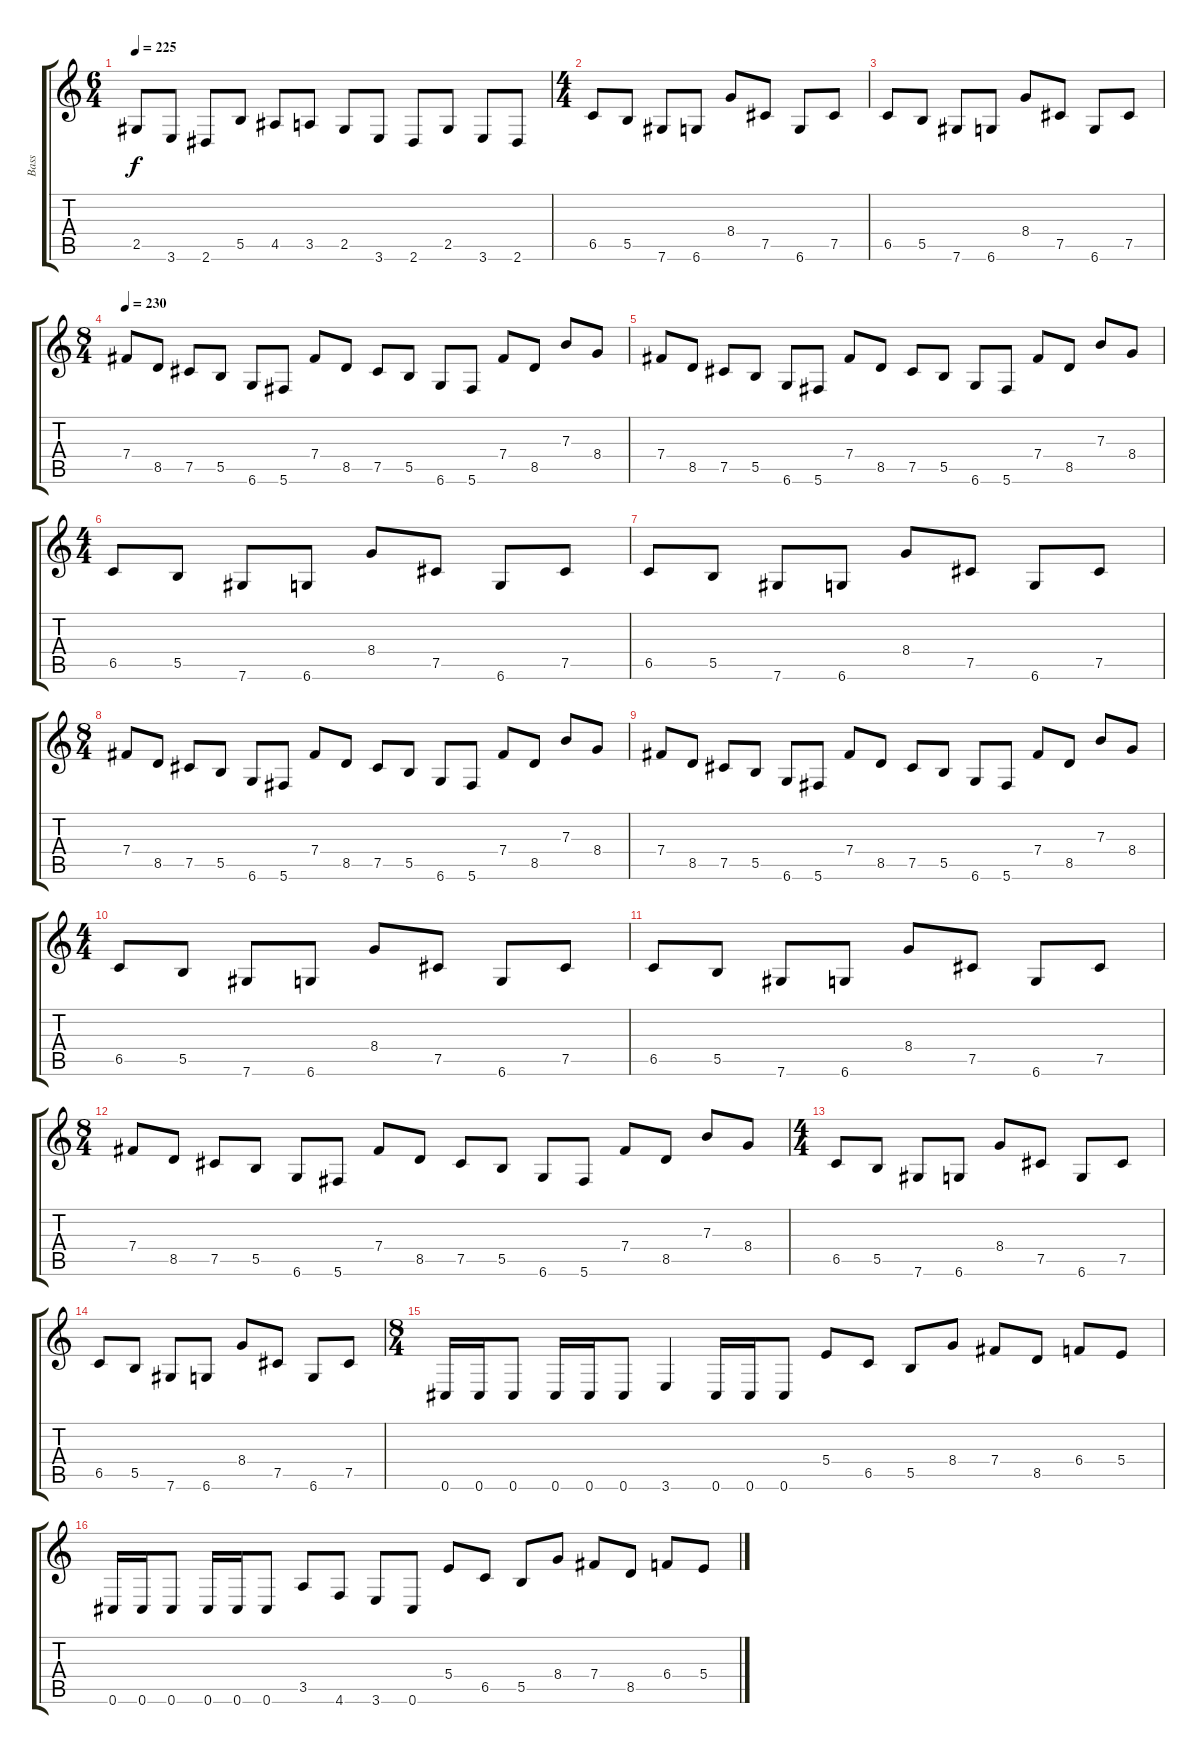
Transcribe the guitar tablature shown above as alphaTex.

\track ("Bass" "Bass") {instrument electricbassfinger}
\staff {score tabs}
\tuning (Db4 Ab3 E3 B2 Gb2 Db2) {hide}
\ts (6 4)
\tempo 225
\clef g2
\ks c
2.5.8{dy f} 3.6.8 2.6.8 5.5.8 4.5.8 3.5.8 2.5.8 3.6.8 2.6.8 2.5.8 3.6.8 2.6.8 |
\ts (4 4)
6.5.8 5.5.8 7.6.8 6.6.8 8.4.8 7.5.8 6.6.8 7.5.8 |
6.5.8 5.5.8 7.6.8 6.6.8 8.4.8 7.5.8 6.6.8 7.5.8 |
\ts (8 4)
\tempo 230
7.4.8 8.5.8 7.5.8 5.5.8 6.6.8 5.6.8 7.4.8 8.5.8 7.5.8 5.5.8 6.6.8 5.6.8 7.4.8 8.5.8 7.3.8 8.4.8 |
7.4.8 8.5.8 7.5.8 5.5.8 6.6.8 5.6.8 7.4.8 8.5.8 7.5.8 5.5.8 6.6.8 5.6.8 7.4.8 8.5.8 7.3.8 8.4.8 |
\ts (4 4)
6.5.8 5.5.8 7.6.8 6.6.8 8.4.8 7.5.8 6.6.8 7.5.8 |
6.5.8 5.5.8 7.6.8 6.6.8 8.4.8 7.5.8 6.6.8 7.5.8 |
\ts (8 4)
7.4.8 8.5.8 7.5.8 5.5.8 6.6.8 5.6.8 7.4.8 8.5.8 7.5.8 5.5.8 6.6.8 5.6.8 7.4.8 8.5.8 7.3.8 8.4.8 |
7.4.8 8.5.8 7.5.8 5.5.8 6.6.8 5.6.8 7.4.8 8.5.8 7.5.8 5.5.8 6.6.8 5.6.8 7.4.8 8.5.8 7.3.8 8.4.8 |
\ts (4 4)
6.5.8 5.5.8 7.6.8 6.6.8 8.4.8 7.5.8 6.6.8 7.5.8 |
6.5.8 5.5.8 7.6.8 6.6.8 8.4.8 7.5.8 6.6.8 7.5.8 |
\ts (8 4)
7.4.8 8.5.8 7.5.8 5.5.8 6.6.8 5.6.8 7.4.8 8.5.8 7.5.8 5.5.8 6.6.8 5.6.8 7.4.8 8.5.8 7.3.8 8.4.8 |
\ts (4 4)
6.5.8 5.5.8 7.6.8 6.6.8 8.4.8 7.5.8 6.6.8 7.5.8 |
6.5.8 5.5.8 7.6.8 6.6.8 8.4.8 7.5.8 6.6.8 7.5.8 |
\ts (8 4)
0.6.16 0.6.16 0.6.8 0.6.16 0.6.16 0.6.8 3.6.4 0.6.16 0.6.16 0.6.8 5.4.8 6.5.8 5.5.8 8.4.8 7.4.8 8.5.8 6.4.8 5.4.8 |
0.6.16 0.6.16 0.6.8 0.6.16 0.6.16 0.6.8 3.5.8 4.6.8 3.6.8 0.6.8 5.4.8 6.5.8 5.5.8 8.4.8 7.4.8 8.5.8 6.4.8 5.4.8
